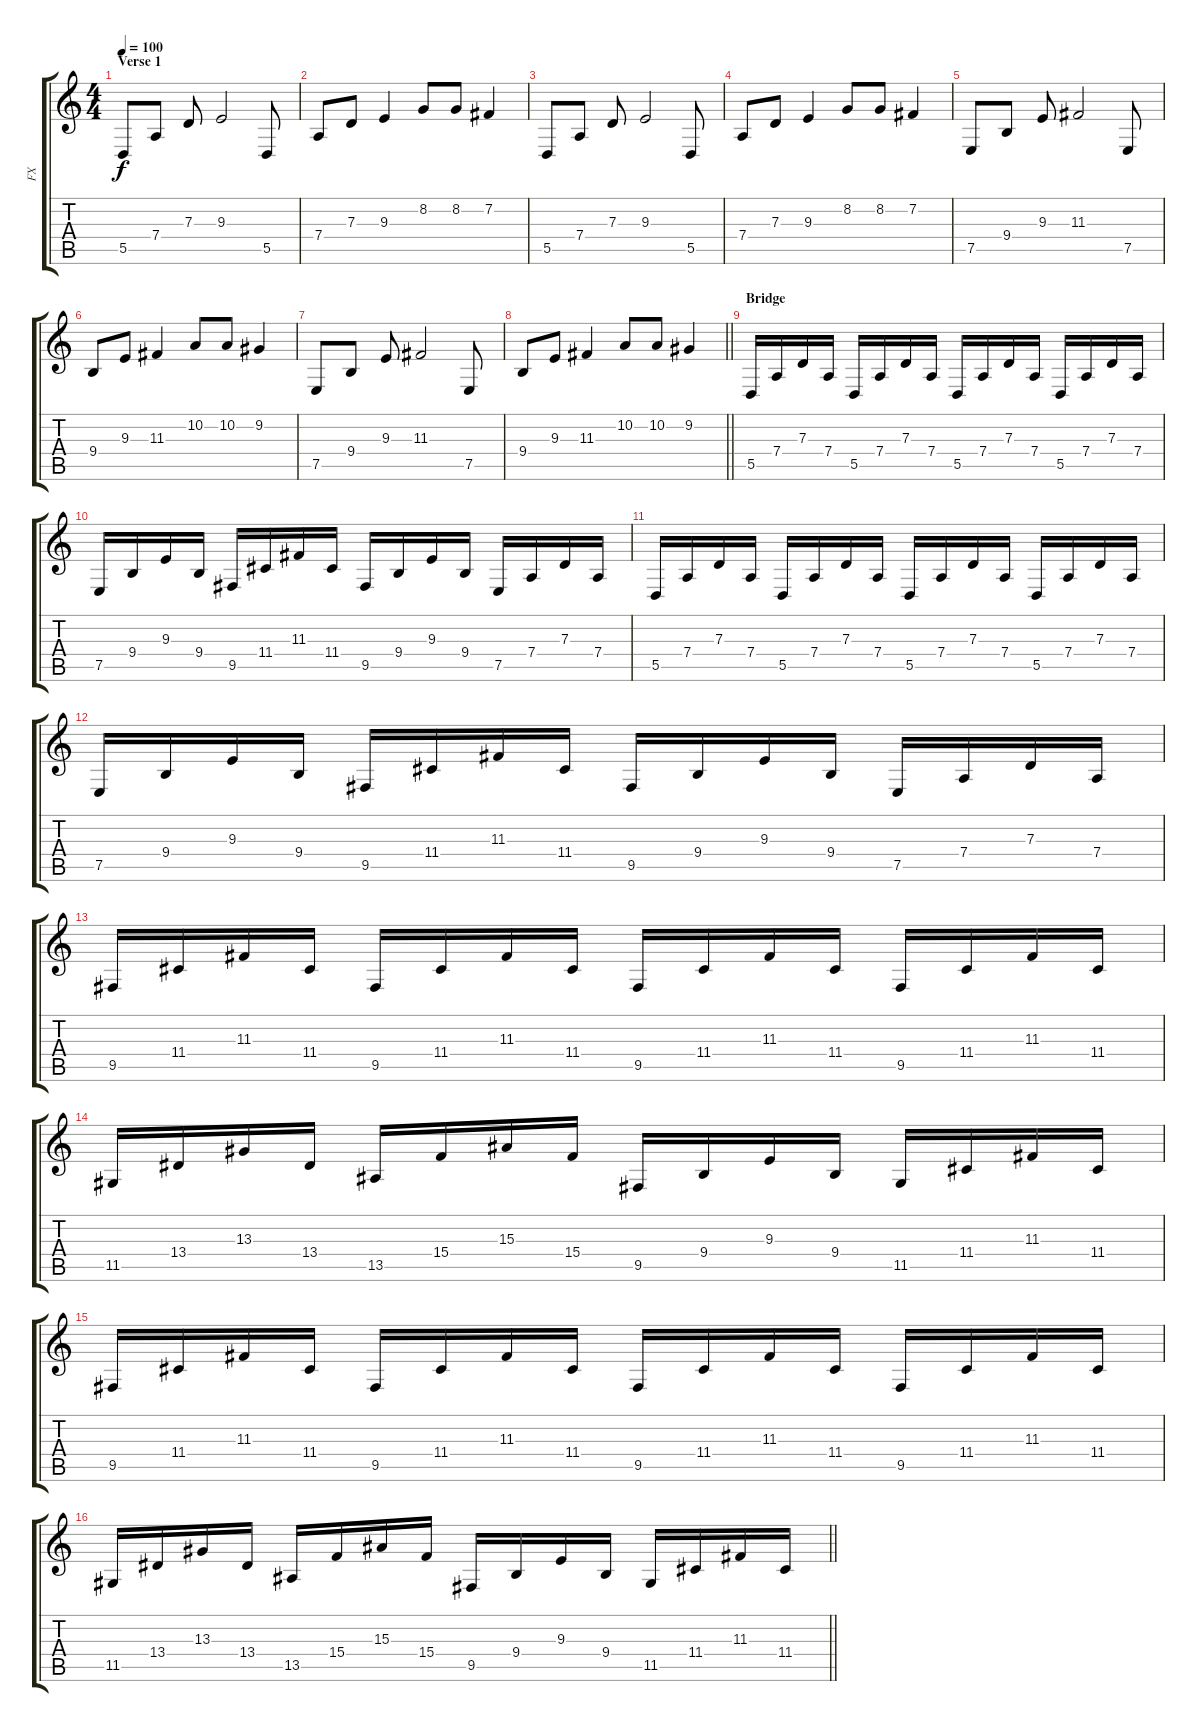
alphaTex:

\track ("FX" "FX") {instrument fx7echoes}
\staff {score tabs}
\tuning (E4 B3 G3 D3 A2 E2) {hide}
\ts (4 4)
\section ("" "Verse 1")
\tempo 100
\clef g2
\ks c
5.5.8{dy f} 7.4.8 7.3.8 9.3.2 5.5.8 |
7.4.8 7.3.8 9.3.4 8.2.8 8.2.8 7.2.4 |
5.5.8 7.4.8 7.3.8 9.3.2 5.5.8 |
7.4.8 7.3.8 9.3.4 8.2.8 8.2.8 7.2.4 |
7.5.8 9.4.8 9.3.8 11.3.2 7.5.8 |
9.4.8 9.3.8 11.3.4 10.2.8 10.2.8 9.2.4 |
7.5.8 9.4.8 9.3.8 11.3.2 7.5.8 |
\barLineRight lightlight
9.4.8 9.3.8 11.3.4 10.2.8 10.2.8 9.2.4 |
\section ("" "Bridge")
5.5.16{volume 8} 7.4.16 7.3.16 7.4.16 5.5.16 7.4.16 7.3.16 7.4.16 5.5.16 7.4.16 7.3.16 7.4.16 5.5.16 7.4.16 7.3.16 7.4.16 |
7.5.16 9.4.16 9.3.16 9.4.16 9.5.16 11.4.16 11.3.16 11.4.16 9.5.16 9.4.16 9.3.16 9.4.16 7.5.16 7.4.16 7.3.16 7.4.16 |
5.5.16 7.4.16 7.3.16 7.4.16 5.5.16 7.4.16 7.3.16 7.4.16 5.5.16 7.4.16 7.3.16 7.4.16 5.5.16 7.4.16 7.3.16 7.4.16 |
7.5.16 9.4.16 9.3.16 9.4.16 9.5.16 11.4.16 11.3.16 11.4.16 9.5.16 9.4.16 9.3.16 9.4.16 7.5.16 7.4.16 7.3.16 7.4.16 |
9.5.16 11.4.16 11.3.16 11.4.16 9.5.16 11.4.16 11.3.16 11.4.16 9.5.16 11.4.16 11.3.16 11.4.16 9.5.16 11.4.16 11.3.16 11.4.16 |
11.5.16 13.4.16 13.3.16 13.4.16 13.5.16 15.4.16 15.3.16 15.4.16 9.5.16 9.4.16 9.3.16 9.4.16 11.5.16 11.4.16 11.3.16 11.4.16 |
9.5.16 11.4.16 11.3.16 11.4.16 9.5.16 11.4.16 11.3.16 11.4.16 9.5.16 11.4.16 11.3.16 11.4.16 9.5.16 11.4.16 11.3.16 11.4.16 |
\barLineRight lightlight
11.5.16 13.4.16 13.3.16 13.4.16 13.5.16 15.4.16 15.3.16 15.4.16 9.5.16 9.4.16 9.3.16 9.4.16 11.5.16 11.4.16 11.3.16 11.4.16
